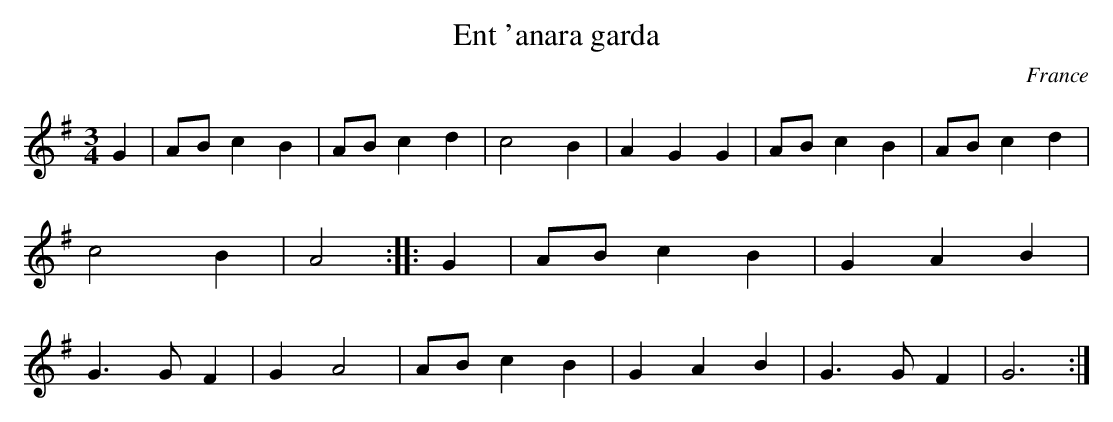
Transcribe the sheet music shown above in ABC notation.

X:1
T:Ent 'anara garda
O:France
M:3/4
K:G
G2|ABc2B2|ABc2d2|c4B2|A2G2G2|\
ABc2B2|ABc2d2|c4B2|A4::\
G2|ABc2B2|G2A2B2|G3GF2|G2A4|\
ABc2B2|G2A2B2|G3GF2|G6:|
